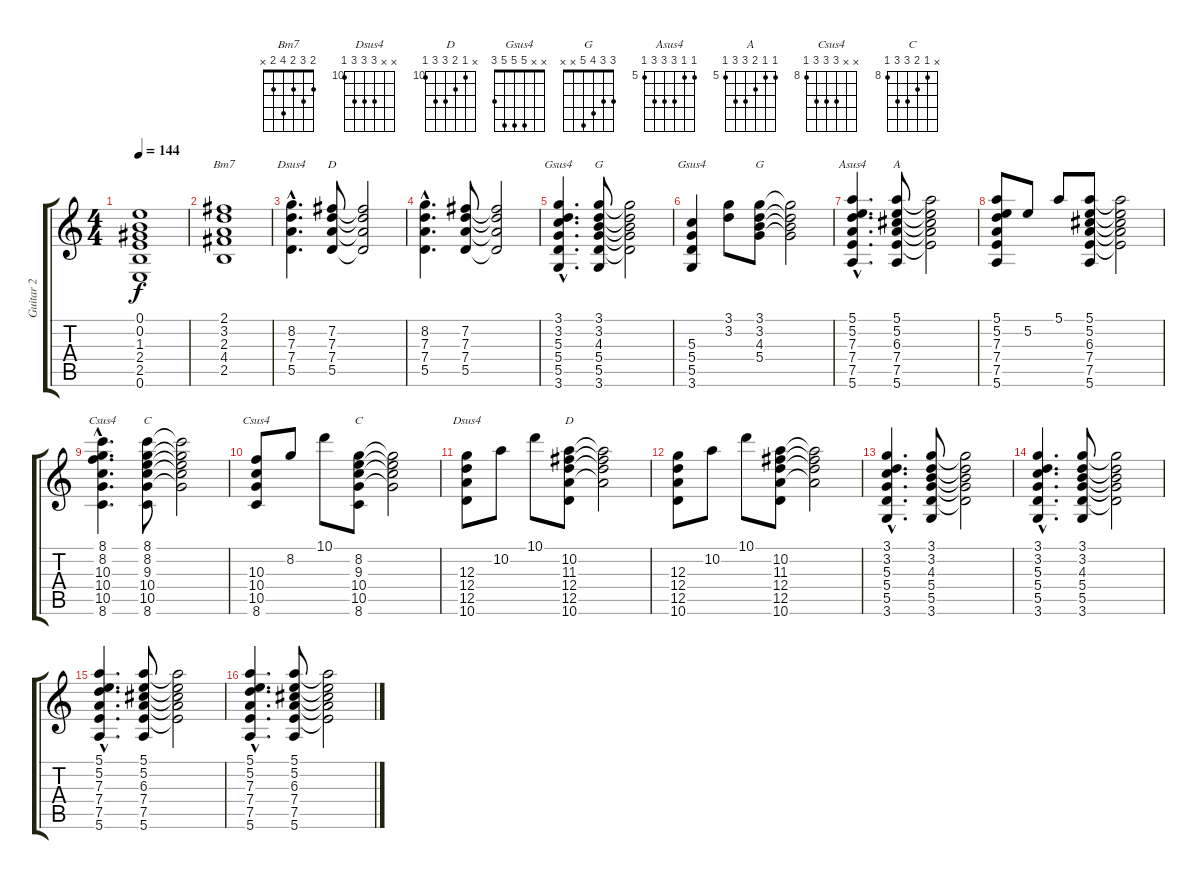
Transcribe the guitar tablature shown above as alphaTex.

\track ("Guitar 2" "Guitar 2") {instrument acousticguitarsteel}
\staff {score tabs}
\tuning (E4 B3 G3 D3 A2 E2) {hide}
\chord ("Bm7" 2 3 2 4 2 x)
\chord ("Dsus4" x 8 7 7 5 x) {firstfret 5}
\chord ("D" x 7 7 7 5 x) {firstfret 5}
\chord ("Gsus4" 3 3 5 5 5 3)
\chord ("G" 3 3 4 5 5 3)
\chord ("Gsus4" x x 5 5 5 3)
\chord ("G" 3 3 4 5 x x)
\chord ("Asus4" 5 5 7 7 7 5) {firstfret 5}
\chord ("A" 5 5 6 7 7 5) {firstfret 5}
\chord ("Csus4" 8 8 10 10 10 8) {firstfret 8}
\chord ("C" 8 8 9 10 10 8) {firstfret 8}
\chord ("Csus4" x x 10 10 10 8) {firstfret 8}
\chord ("C" x 8 9 10 10 8) {firstfret 8}
\chord ("Dsus4" x x 12 12 12 10) {firstfret 10}
\chord ("D" x 10 11 12 12 10) {firstfret 10}
\ts (4 4)
\tempo 144
\clef g2
\ks c
(0.1 0.2 1.3 2.4 2.5 0.6).1{dy f} |
(2.1 3.2 2.3 4.4 2.5).1{ch "Bm7"} |
(8.2{hac} 7.3{hac} 7.4{hac} 5.5{hac}).4{d ch "Dsus4"} (7.2 7.3 7.4 5.5).8{ch "D"} (7.2{t} 7.3{t} 7.4{t} 5.5{t}).2 |
(8.2{hac} 7.3{hac} 7.4{hac} 5.5{hac}).4{d} (7.2 7.3 7.4 5.5).8 (7.2{t} 7.3{t} 7.4{t} 5.5{t}).2 |
(3.1{hac} 3.2{hac} 5.3{hac} 5.4{hac} 5.5{hac} 3.6{hac}).4{d ch "Gsus4"} (3.1 3.2 4.3 5.4 5.5 3.6).8{ch "G"} (3.1{t} 3.2{t} 4.3{t} 5.4{t} 5.5{t}).2 |
(5.3 5.4 5.5 3.6).4{ch "Gsus4"} (3.1 3.2).8 (3.1 3.2 4.3 5.4).8{ch "G"} (3.1{t} 3.2{t} 4.3{t} 5.4{t}).2 |
(5.1{hac} 5.2{hac} 7.3{hac} 7.4{hac} 7.5{hac} 5.6{hac}).4{d ch "Asus4"} (5.1 5.2 6.3 7.4 7.5 5.6).8{ch "A"} (5.1{t} 5.2{t} 6.3{t} 7.4{t} 7.5{t}).2 |
(5.1 5.2 7.3 7.4 7.5 5.6).8 5.2.8 5.1.8 (5.1 5.2 6.3 7.4 7.5 5.6).8 (5.1{t} 5.2{t} 6.3{t} 7.4{t} 7.5{t}).2 |
(8.1{hac} 8.2{hac} 10.3{hac} 10.4{hac} 10.5{hac} 8.6{hac}).4{d ch "Csus4"} (8.1 8.2 9.3 10.4 10.5 8.6).8{ch "C"} (8.1{t} 8.2{t} 9.3{t} 10.4{t} 10.5{t}).2 |
(10.3 10.4 10.5 8.6).8{ch "Csus4"} 8.2.8 10.1.8 (8.2 9.3 10.4 10.5 8.6).8{ch "C"} (8.2{t} 9.3{t} 10.4{t} 10.5{t}).2 |
(12.3 12.4 12.5 10.6).8{ch "Dsus4"} 10.2.8 10.1.8 (10.2 11.3 12.4 12.5 10.6).8{ch "D"} (10.2{t} 11.3{t} 12.4{t} 12.5{t}).2 |
(12.3 12.4 12.5 10.6).8 10.2.8 10.1.8 (10.2 11.3 12.4 12.5 10.6).8 (10.2{t} 11.3{t} 12.4{t} 12.5{t}).2 |
(3.1{hac} 3.2{hac} 5.3{hac} 5.4{hac} 5.5{hac} 3.6{hac}).4{d} (3.1 3.2 4.3 5.4 5.5 3.6).8 (3.1{t} 3.2{t} 4.3{t} 5.4{t} 5.5{t}).2 |
(3.1{hac} 3.2{hac} 5.3{hac} 5.4{hac} 5.5{hac} 3.6{hac}).4{d} (3.1 3.2 4.3 5.4 5.5 3.6).8 (3.1{t} 3.2{t} 4.3{t} 5.4{t} 5.5{t}).2 |
(5.1{hac} 5.2{hac} 7.3{hac} 7.4{hac} 7.5{hac} 5.6{hac}).4{d} (5.1 5.2 6.3 7.4 7.5 5.6).8 (5.1{t} 5.2{t} 6.3{t} 7.4{t} 7.5{t}).2 |
(5.1{hac} 5.2{hac} 7.3{hac} 7.4{hac} 7.5{hac} 5.6{hac}).4{d} (5.1 5.2 6.3 7.4 7.5 5.6).8 (5.1{t} 5.2{t} 6.3{t} 7.4{t} 7.5{t}).2
